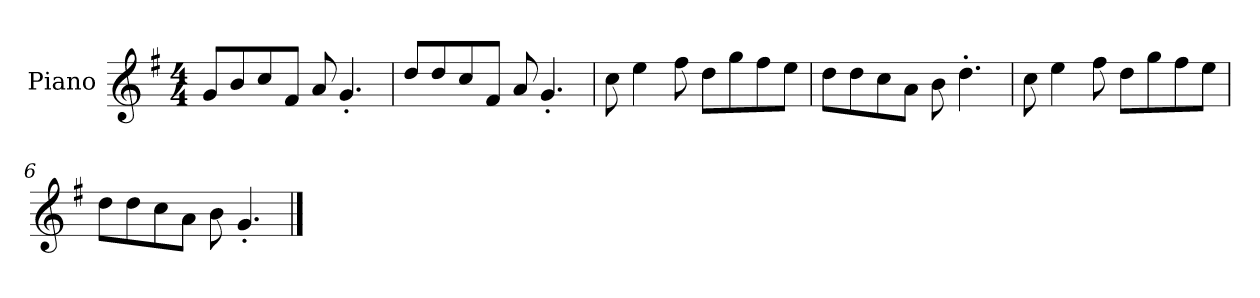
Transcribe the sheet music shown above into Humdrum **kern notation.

**kern
*part1
*staff1
*I"Piano
*I'P-no
*clefG2
*k[f#]
*M4/4
*MM90
=1
8g/L
8b/
8cc/
8f#/J
8a/
4.g'/
=2
8dd/L
8dd/
8cc/
8f#/J
8a/
4.g'/
=3
8cc\
4ee\
8ff#\
8dd\L
8gg\
8ff#\
8ee\J
=4
8dd\L
8dd\
8cc\
8a\J
8b\
4.dd'\
=5
8cc\
4ee\
8ff#\
8dd\L
8gg\
8ff#\
8ee\J
!!LO:LB:g=z
=6
8dd\L
8dd\
8cc\
8a\J
8b\
4.g'/
==
*-
